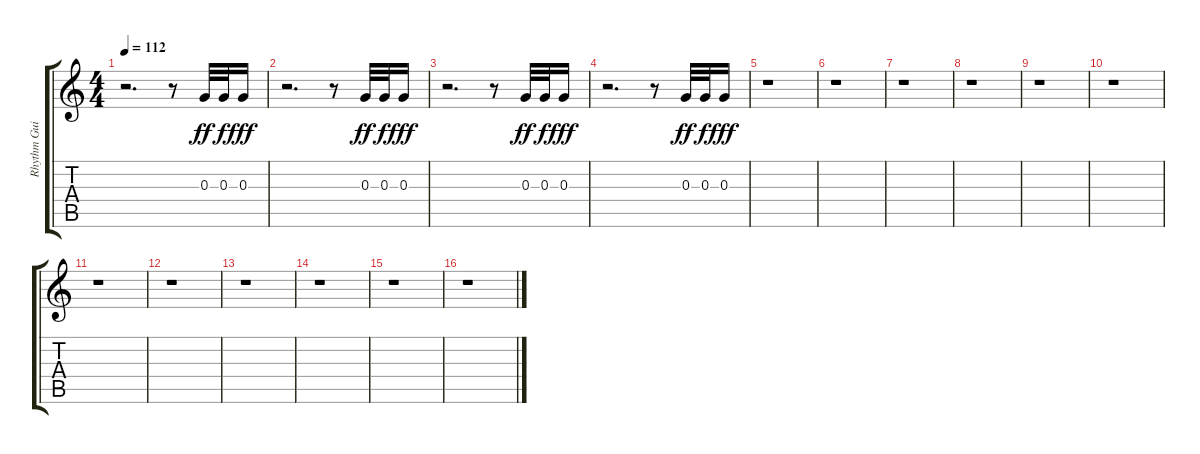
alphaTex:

\track ("Rhythm Guitar Lick" "Rhythm Gui") {instrument electricguitarclean}
\staff {score tabs}
\tuning (E4 B3 G3 D3 A2 E2) {hide}
\ts (4 4)
\tempo 112
\clef g2
\ks c
r.2{d dy fff} r.8 0.3.32{dy ff} 0.3.32{dy f} 0.3.16{dy fff} |
r.2{d} r.8 0.3.32{dy ff} 0.3.32{dy f} 0.3.16{dy fff} |
r.2{d} r.8 0.3.32{dy ff} 0.3.32{dy f} 0.3.16{dy fff} |
r.2{d} r.8 0.3.32{dy ff} 0.3.32{dy f} 0.3.16{dy fff} |
r.1 |
r.1 |
r.1 |
r.1 |
r.1 |
r.1 |
r.1 |
r.1 |
r.1 |
r.1 |
r.1 |
r.1
